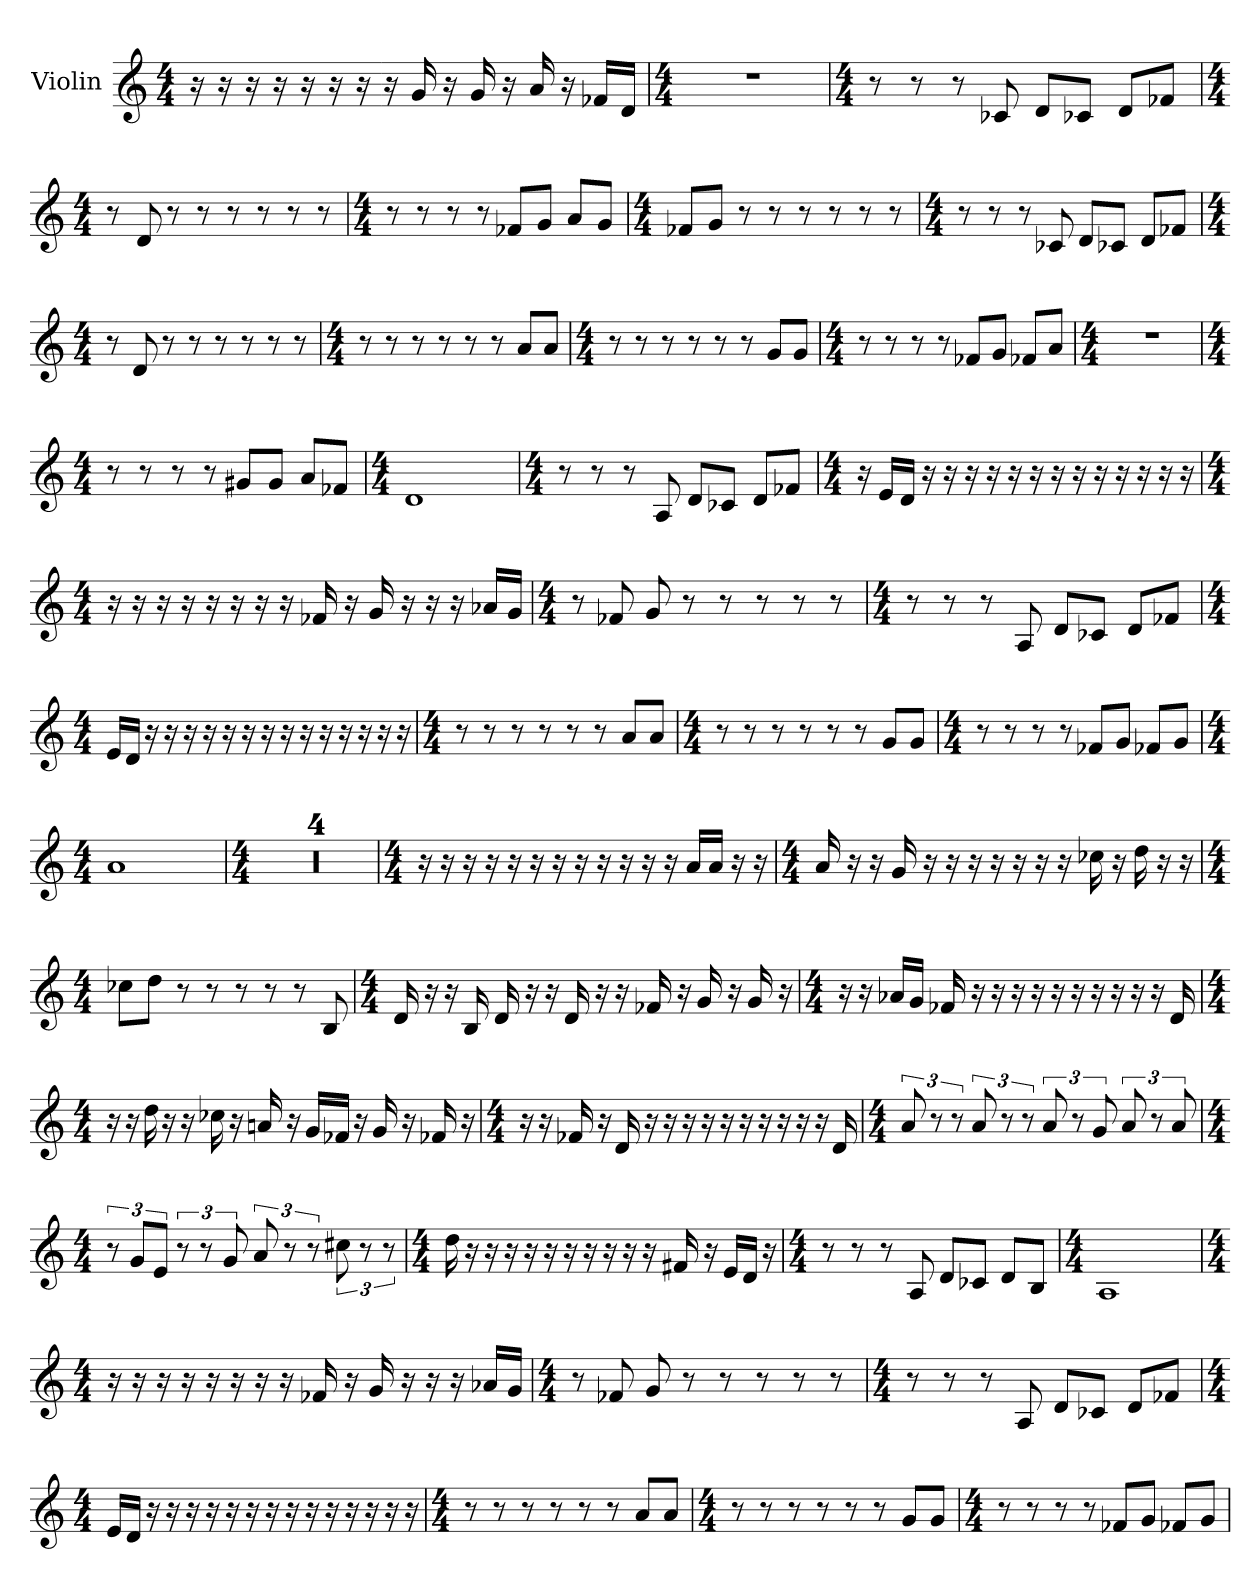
**kern
*part1
*staff1
*I"Violin
*I'Vln
*M4/4
=
16r
16r
16r
16r
16r
16r
16r
16r
16g
16r
16g
16r
16a
16r
16f-XLL
16dJJ
=
*M4/4
1r
=
*M4/4
8r
8r
8r
8c-X
8dL
8c-XJ
8dL
8f-XJ
=
*M4/4
8r
8d
8r
8r
8r
8r
8r
8r
=
*M4/4
8r
8r
8r
8r
8f-XL
8gJ
8aL
8gJ
=
*M4/4
8f-XL
8gJ
8r
8r
8r
8r
8r
8r
=
*M4/4
8r
8r
8r
8c-X
8dL
8c-XJ
8dL
8f-XJ
=
*M4/4
8r
8d
8r
8r
8r
8r
8r
8r
=
*M4/4
8r
8r
8r
8r
8r
8r
8aL
8aJ
=
*M4/4
8r
8r
8r
8r
8r
8r
8gL
8gJ
=
*M4/4
8r
8r
8r
8r
8f-XL
8gJ
8f-XL
8aJ
=
*M4/4
1r
=
*M4/4
8r
8r
8r
8r
8g#XL
8g#J
8aL
8f-XJ
=
*M4/4
1d
=
*M4/4
8r
8r
8r
8A
8dL
8c-XJ
8dL
8f-XJ
=
*M4/4
16r
16eLL
16dJJ
16r
16r
16r
16r
16r
16r
16r
16r
16r
16r
16r
16r
16r
=
*M4/4
16r
16r
16r
16r
16r
16r
16r
16r
16f-X
16r
16g
16r
16r
16r
16a-XLL
16gJJ
=
*M4/4
8r
8f-X
8g
8r
8r
8r
8r
8r
=
*M4/4
8r
8r
8r
8A
8dL
8c-XJ
8dL
8f-XJ
=
*M4/4
16eLL
16dJJ
16r
16r
16r
16r
16r
16r
16r
16r
16r
16r
16r
16r
16r
16r
=
*M4/4
8r
8r
8r
8r
8r
8r
8aL
8aJ
=
*M4/4
8r
8r
8r
8r
8r
8r
8gL
8gJ
=
*M4/4
8r
8r
8r
8r
8f-XL
8gJ
8f-XL
8gJ
=
*M4/4
1a
=
*M4/4
1r
=
*M4/4
1r
=
*M4/4
1r
=
*M4/4
1r
=
*M4/4
16r
16r
16r
16r
16r
16r
16r
16r
16r
16r
16r
16r
16aLL
16aJJ
16r
16r
=
*M4/4
16a
16r
16r
16g
16r
16r
16r
16r
16r
16r
16r
16cc-X
16r
16dd
16r
16r
=
*M4/4
8cc-XL
8ddJ
8r
8r
8r
8r
8r
8B
=
*M4/4
16d
16r
16r
16B
16d
16r
16r
16d
16r
16r
16f-X
16r
16g
16r
16g
16r
=
*M4/4
16r
16r
16a-XLL
16gJJ
16f-X
16r
16r
16r
16r
16r
16r
16r
16r
16r
16r
16d
=
*M4/4
16r
16r
16dd
16r
16r
16cc-X
16r
16an
16r
16gLL
16f-XJJ
16r
16g
16r
16f-X
16r
=
*M4/4
16r
16r
16f-X
16r
16d
16r
16r
16r
16r
16r
16r
16r
16r
16r
16r
16d
=
*M4/4
12a
12r
12r
12a
12r
12r
12a
12r
12g
12a
12r
12a
=
*M4/4
12r
12gL
12eJ
12r
12r
12g
12a
12r
12r
12cc#X
12r
12r
=
*M4/4
16dd
16r
16r
16r
16r
16r
16r
16r
16r
16r
16r
16f#X
16r
16eLL
16dJJ
16r
=
*M4/4
8r
8r
8r
8A
8dL
8c-XJ
8dL
8BJ
=
*M4/4
1A
=
*M4/4
16r
16r
16r
16r
16r
16r
16r
16r
16f-X
16r
16g
16r
16r
16r
16a-XLL
16gJJ
=
*M4/4
8r
8f-X
8g
8r
8r
8r
8r
8r
=
*M4/4
8r
8r
8r
8A
8dL
8c-XJ
8dL
8f-XJ
=
*M4/4
16eLL
16dJJ
16r
16r
16r
16r
16r
16r
16r
16r
16r
16r
16r
16r
16r
16r
=
*M4/4
8r
8r
8r
8r
8r
8r
8aL
8aJ
=
*M4/4
8r
8r
8r
8r
8r
8r
8gL
8gJ
=
*M4/4
8r
8r
8r
8r
8f-XL
8gJ
8f-XL
8gJ
=
*-
